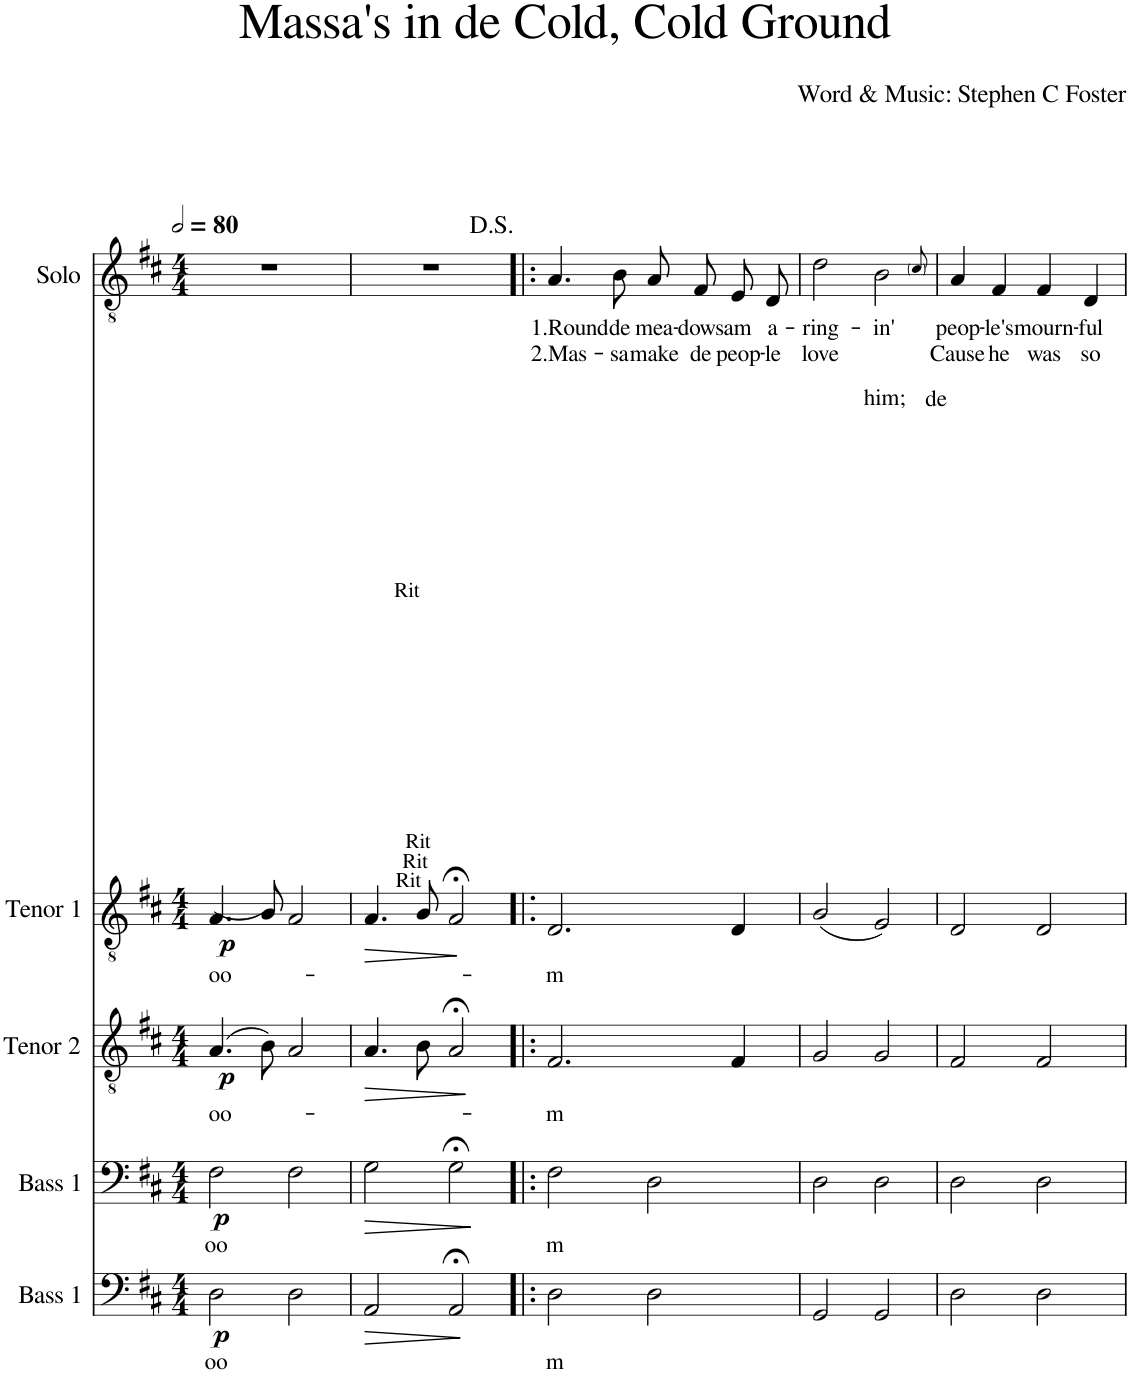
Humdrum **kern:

**kern	**text	**dynam	**kern	**text	**dynam	**kern	**text	**dynam	**kern	**text	**dynam	**kern	**text	**text	**text
*part5	*part5	*part5	*part4	*part4	*part4	*part3	*part3	*part3	*part2	*part2	*part2	*part1	*part1	*part1	*part1
*staff5	*staff5	*staff5	*staff4	*staff4	*staff4	*staff3	*staff3	*staff3	*staff2	*staff2	*staff2	*staff1	*staff1	*staff1	*staff1
*I"Bass 1	*	*	*I"Bass 1	*	*	*I"Tenor 2	*	*	*I"Tenor 1	*	*	*I"Solo	*	*	*
*I'B2	*	*	*I'B1	*	*	*I'T2	*	*	*I'T1	*	*	*I'S	*	*	*
*	*	*	*	*	*	*	*	*	*stria4	*	*	*	*	*	*
*clefF4	*	*	*clefF4	*	*	*clefGv2	*	*	*clefGv2	*	*	*clefGv2	*	*	*
*k[f#c#]	*	*	*k[f#c#]	*	*	*k[f#c#]	*	*	*k[f#c#]	*	*	*k[f#c#]	*	*	*
*M4/4	*	*	*M4/4	*	*	*M4/4	*	*	*M4/4	*	*	*M4/4	*	*	*
*MM160	*	*	*MM160	*	*	*MM160	*	*	*MM160	*	*	*MM160	*	*	*
=2	=2	=2	=2	=2	=2	=2	=2	=2	=2	=2	=2	=2	=2	=2	=2
!	!LO:LY:b	!LO:DY:b	!	!LO:LY:b	!LO:DY:b	!	!LO:LY:b	!LO:DY:b	!	!LO:LY:b	!LO:DY:b	!	!	!	!
2D\	oo	p	2F#\	oo	p	(4.A/	oo-	p	(4.A/	oo-	p	1r	.	.	.
.	.	.	.	.	.	8B\)	.	.	8B/)	.	.	.	.	.	.
2D\	.	.	2F#\	.	.	2A/	.	.	2A/	.	.	.	.	.	.
=3	=3	=3	=3	=3	=3	=3	=3	=3	=3	=3	=3	=3	=3	=3	=3
!	!	!	!	!	!	!	!	!	!	!	!	!LO:TX:b:t=Rit	!	!	!
!	!	!	!	!	!	!	!	!	!	!	!	!LO:TX:b:t=Rit	!	!	!
!	!	!	!	!	!	!	!	!	!	!	!	!LO:TX:b:t=Rit	!	!	!
!	!	!	!	!	!	!	!	!	!	!	!	!LO:TX:b:t=Rit	!	!	!
!	!	!LO:HP:b	!	!	!LO:HP:b	!	!	!LO:HP:b	!	!	!LO:HP:b	!	!	!	!
2AA/	.	>	2G\	.	>	4.A/	.	>	4.A/	.	>	1r	.	.	.
.	.	.	.	.	.	8B\	.	.	8B/	.	.	.	.	.	.
2AA;</	.	.	2G;<\	.	.	2A;</	.	.	2A;</	.	.	.	.	.	.
.	.	]	.	.	]	.	.	]	.	.	]	.	.	.	.
=4!|:	=4!|:	=4!|:	=4!|:	=4!|:	=4!|:	=4!|:	=4!|:	=4!|:	=4!|:	=4!|:	=4!|:	=4!|:	=4!|:	=4!|:	=4!|:
!	!LO:LY:b	!	!	!LO:LY:b	!	!	!LO:LY:b	!	!	!LO:LY:b	!	!	!LO:LY:b	!LO:LY:b	!
2D\	m	.	2F#\	m	.	2.F#/	m	.	2.F#/	m	.	4.A/	1.Round	2.Mas-	.
!	!	!	!	!	!	!	!	!	!	!	!	!	!LO:LY:b	!LO:LY:b	!
.	.	.	.	.	.	.	.	.	.	.	.	8B\	de	-sa	.
!	!	!	!	!	!	!	!	!	!	!	!	!	!LO:LY:b	!LO:LY:b	!
2D\	.	.	2D\	.	.	.	.	.	.	.	.	8A/L	mea-	make	.
!	!	!	!	!	!	!	!	!	!	!	!	!	!LO:LY:b	!LO:LY:b	!
.	.	.	.	.	.	.	.	.	.	.	.	8F#/J	-dows	de	.
!	!	!	!	!	!	!	!	!	!	!	!	!	!LO:LY:b	!LO:LY:b	!
.	.	.	.	.	.	4F#/	.	.	4F#/	.	.	8E/L	am	peop-	.
!	!	!	!	!	!	!	!	!	!	!	!	!	!LO:LY:b	!LO:LY:b	!
.	.	.	.	.	.	.	.	.	.	.	.	8D/J	a-	-le	.
=5	=5	=5	=5	=5	=5	=5	=5	=5	=5	=5	=5	=5	=5	=5	=5
!	!	!	!	!	!	!	!	!	!	!	!	!	!LO:LY:b	!LO:LY:b	!
2GG/	.	.	2D\	.	.	2G/	.	.	(2B/	.	.	2d\	-ring-	love	.
!	!	!	!	!	!	!	!	!	!	!	!	!	!LO:LY:b	!LO:LY:b	!LO:LY:b
2GG/	.	.	2D\	.	.	2G/	.	.	2G/)	.	.	2B\	-in'	him;	de
.	.	.	.	.	.	.	.	.	.	.	.	8qc#/	.	.	.
=6	=6	=6	=6	=6	=6	=6	=6	=6	=6	=6	=6	=6	=6	=6	=6
!	!	!	!	!	!	!	!	!	!	!	!	!	!LO:LY:b	!LO:LY:b	!
2D\	.	.	2D\	.	.	2F#/	.	.	2F#/	.	.	4A/	peop-	Cause	.
!	!	!	!	!	!	!	!	!	!	!	!	!	!LO:LY:b	!LO:LY:b	!
.	.	.	.	.	.	.	.	.	.	.	.	4F#/	-le's	he	.
!	!	!	!	!	!	!	!	!	!	!	!	!	!LO:LY:b	!LO:LY:b	!
2D\	.	.	2D\	.	.	2F#/	.	.	2F#/	.	.	4F#/	mourn-	was	.
!	!	!	!	!	!	!	!	!	!	!	!	!	!LO:LY:b	!LO:LY:b	!
.	.	.	.	.	.	.	.	.	.	.	.	4D/	-ful	so	.
=	=	=	=	=	=	=	=	=	=	=	=	=	=	=	=
*-	*-	*-	*-	*-	*-	*-	*-	*-	*-	*-	*-	*-	*-	*-	*-
